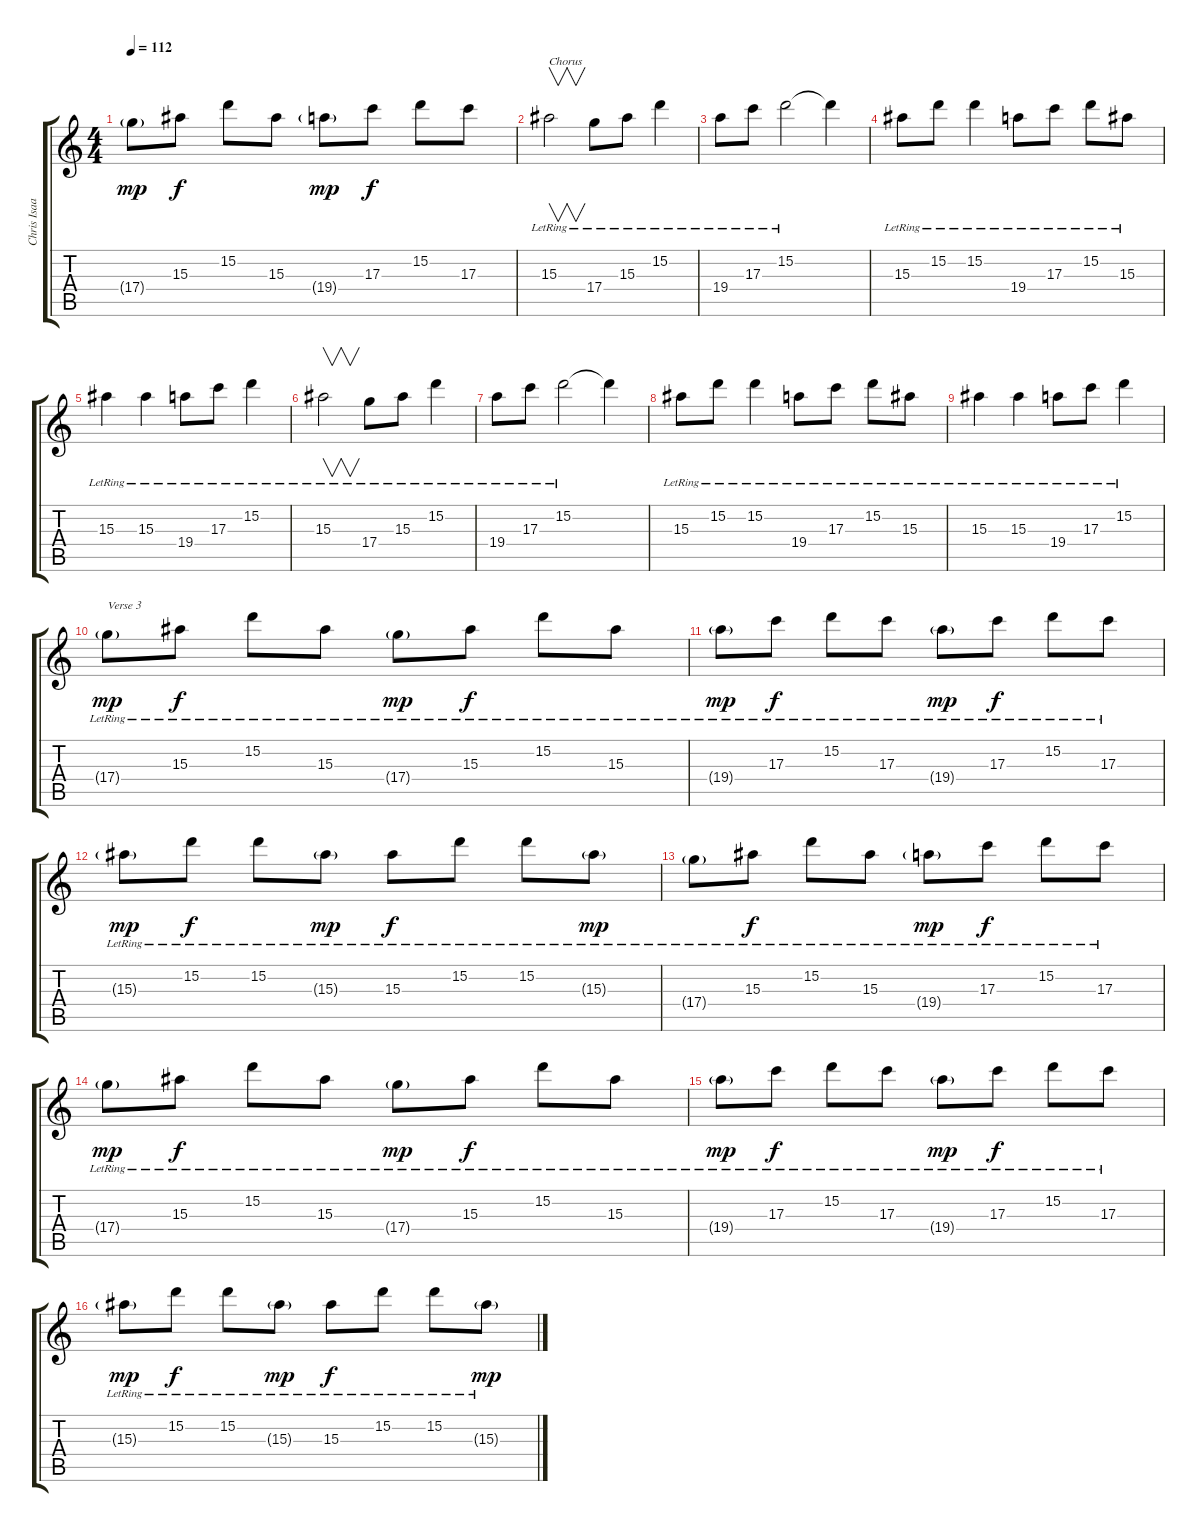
\track ("Chris Isaak ( clean 6 )" "Chris Isaa") {instrument electricguitarclean}
\staff {score tabs}
\tuning (E4 B3 G3 D3 A2 E2) {hide}
\ts (4 4)
\tempo 112
\clef g2
\ks c
17.4{g}.8{dy mp} 15.3.8{dy f} 15.2.8 15.3.8 19.4{g}.8{dy mp} 17.3.8{dy f} 15.2.8 17.3.8 |
15.3{lr}.2{v txt "Chorus"} 17.4{lr}.8 15.3{lr}.8 15.2{lr}.4 |
19.4{lr}.8 17.3{lr}.8 15.2{lr}.2 15.2{t}.4 |
15.3{lr}.8 15.2{lr}.8 15.2{lr}.4 19.4{lr}.8 17.3{lr}.8 15.2{lr}.8 15.3{lr}.8 |
15.3{lr}.4 15.3{lr}.4 19.4{lr}.8 17.3{lr}.8 15.2{lr}.4 |
15.3{lr}.2{v} 17.4{lr}.8 15.3{lr}.8 15.2{lr}.4 |
19.4{lr}.8 17.3{lr}.8 15.2{lr}.2 15.2{t}.4 |
15.3{lr}.8 15.2{lr}.8 15.2{lr}.4 19.4{lr}.8 17.3{lr}.8 15.2{lr}.8 15.3{lr}.8 |
15.3{lr}.4 15.3{lr}.4 19.4{lr}.8 17.3{lr}.8 15.2{lr}.4 |
17.4{g lr}.8{txt "Verse 3" dy mp} 15.3{lr}.8{dy f} 15.2{lr}.8 15.3{lr}.8 17.4{g lr}.8{dy mp} 15.3{lr}.8{dy f} 15.2{lr}.8 15.3{lr}.8 |
19.4{g lr}.8{dy mp} 17.3{lr}.8{dy f} 15.2{lr}.8 17.3{lr}.8 19.4{g lr}.8{dy mp} 17.3{lr}.8{dy f} 15.2{lr}.8 17.3{lr}.8 |
15.3{g lr}.8{dy mp} 15.2{lr}.8{dy f} 15.2{lr}.8 15.3{g lr}.8{dy mp} 15.3{lr}.8{dy f} 15.2{lr}.8 15.2{lr}.8 15.3{g lr}.8{dy mp} |
17.4{g lr}.8 15.3{lr}.8{dy f} 15.2{lr}.8 15.3{lr}.8 19.4{g lr}.8{dy mp} 17.3{lr}.8{dy f} 15.2{lr}.8 17.3{lr}.8 |
17.4{g lr}.8{dy mp} 15.3{lr}.8{dy f} 15.2{lr}.8 15.3{lr}.8 17.4{g lr}.8{dy mp} 15.3{lr}.8{dy f} 15.2{lr}.8 15.3{lr}.8 |
19.4{g lr}.8{dy mp} 17.3{lr}.8{dy f} 15.2{lr}.8 17.3{lr}.8 19.4{g lr}.8{dy mp} 17.3{lr}.8{dy f} 15.2{lr}.8 17.3{lr}.8 |
15.3{g lr}.8{dy mp} 15.2{lr}.8{dy f} 15.2{lr}.8 15.3{g lr}.8{dy mp} 15.3{lr}.8{dy f} 15.2{lr}.8 15.2{lr}.8 15.3{g lr}.8{dy mp}
